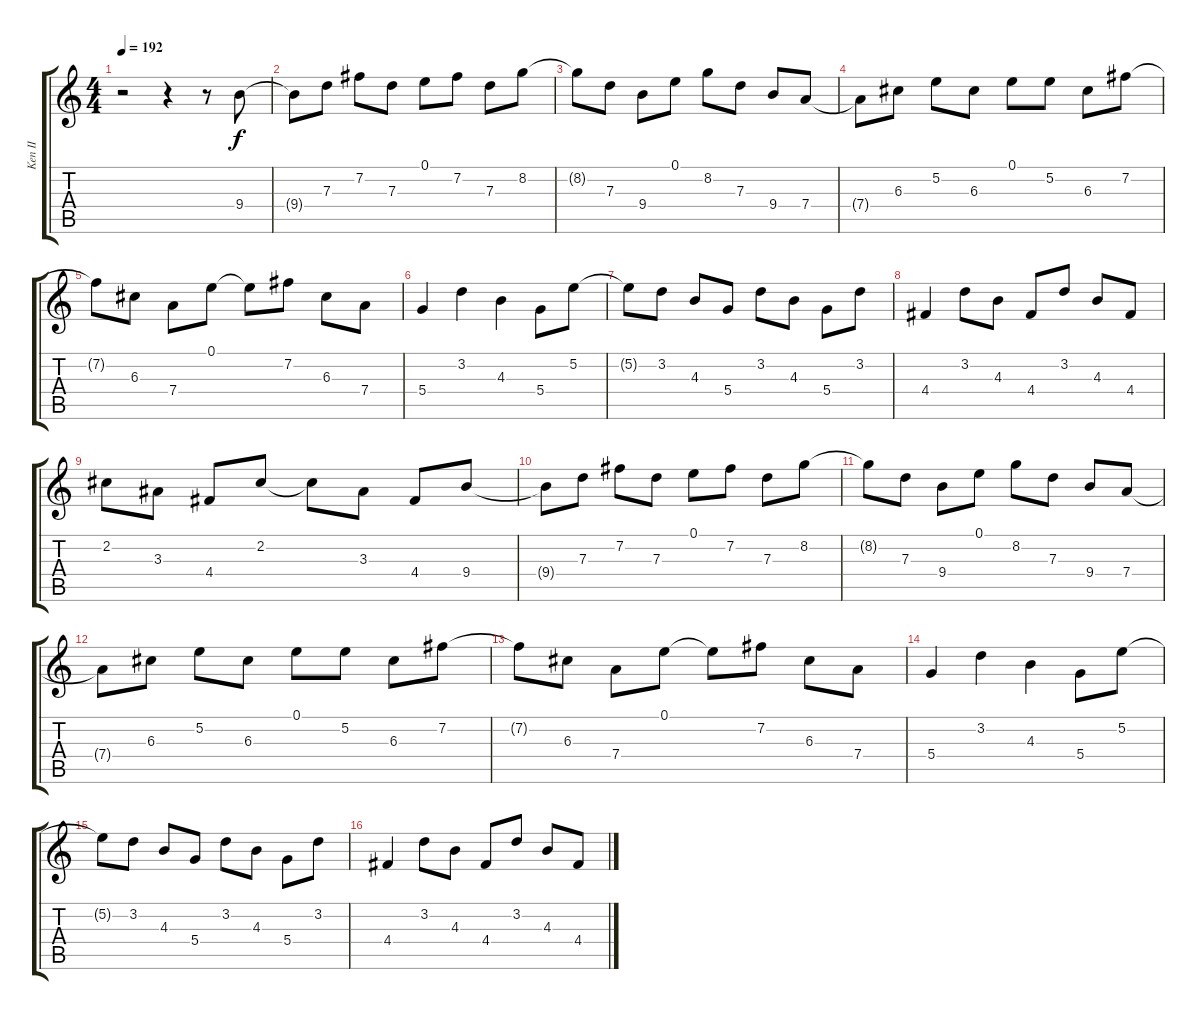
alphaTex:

\track ("Ken II" "Ken II") {instrument electricguitarclean}
\staff {score tabs}
\tuning (E4 B3 G3 D3 A2 E2) {hide}
\ts (4 4)
\tempo 192
\clef g2
\ks c
r.2{dy f} r.4 r.8 9.4.8 |
9.4{t}.8 7.3.8 7.2.8 7.3.8 0.1.8 7.2.8 7.3.8 8.2.8 |
8.2{t}.8 7.3.8 9.4.8 0.1.8 8.2.8 7.3.8 9.4.8 7.4.8 |
7.4{t}.8 6.3.8 5.2.8 6.3.8 0.1.8 5.2.8 6.3.8 7.2.8 |
7.2{t}.8 6.3.8 7.4.8 0.1.8 0.1{t}.8 7.2.8 6.3.8 7.4.8 |
5.4.4 3.2.4 4.3.4 5.4.8 5.2.8 |
5.2{t}.8 3.2.8 4.3.8 5.4.8 3.2.8 4.3.8 5.4.8 3.2.8 |
4.4.4 3.2.8 4.3.8 4.4.8 3.2.8 4.3.8 4.4.8 |
2.2.8 3.3.8 4.4.8 2.2.8 2.2{t}.8 3.3.8 4.4.8 9.4.8 |
9.4{t}.8 7.3.8 7.2.8 7.3.8 0.1.8 7.2.8 7.3.8 8.2.8 |
8.2{t}.8 7.3.8 9.4.8 0.1.8 8.2.8 7.3.8 9.4.8 7.4.8 |
7.4{t}.8 6.3.8 5.2.8 6.3.8 0.1.8 5.2.8 6.3.8 7.2.8 |
7.2{t}.8 6.3.8 7.4.8 0.1.8 0.1{t}.8 7.2.8 6.3.8 7.4.8 |
5.4.4 3.2.4 4.3.4 5.4.8 5.2.8 |
5.2{t}.8 3.2.8 4.3.8 5.4.8 3.2.8 4.3.8 5.4.8 3.2.8 |
4.4.4 3.2.8 4.3.8 4.4.8 3.2.8 4.3.8 4.4.8
